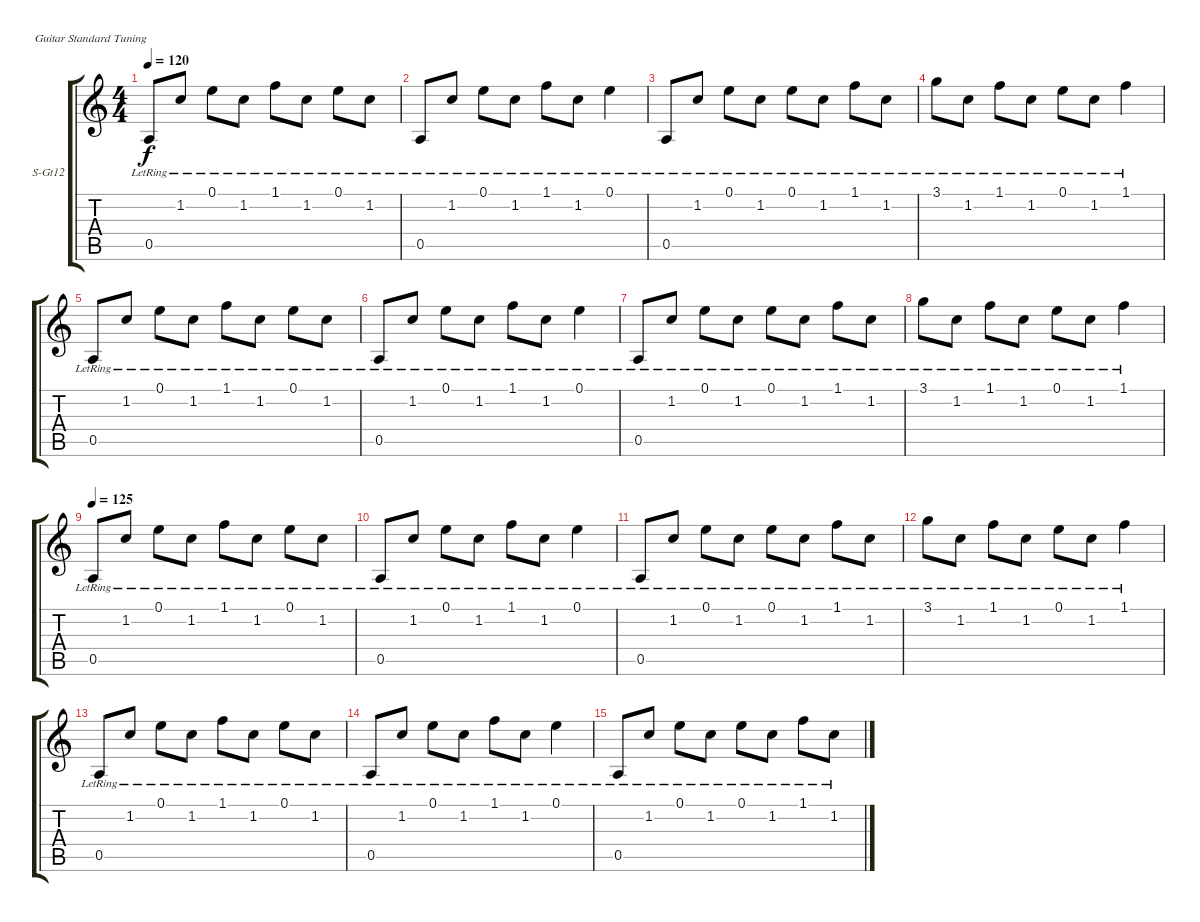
\defaultSystemsLayout 4
\bracketExtendMode groupsimilarinstruments
\firstSystemTrackNameOrientation horizontal
\otherSystemsTrackNameOrientation horizontal
\track ("Guitar Duble 12 String" "S-Gt12") {instrument acousticguitarsteel}
\staff {score tabs}
\tuning (E4 B3 G3 D3 A2 E2)
\ts (4 4)
\tempo 120
\clef g2
\ks c
0.5{lr}.8{dy f} 1.2{lr}.8 0.1{lr}.8 1.2{lr}.8 1.1{lr}.8 1.2{lr}.8 0.1{lr}.8 1.2{lr}.8 |
0.5{lr}.8 1.2{lr}.8 0.1{lr}.8 1.2{lr}.8 1.1{lr}.8 1.2{lr}.8 0.1{lr}.4 |
0.5{lr}.8 1.2{lr}.8 0.1{lr}.8 1.2{lr}.8 0.1{lr}.8 1.2{lr}.8 1.1{lr}.8 1.2{lr}.8 |
3.1{lr}.8 1.2{lr}.8 1.1{lr}.8 1.2{lr}.8 0.1{lr}.8 1.2{lr}.8 1.1{lr}.4 |
0.5{lr}.8 1.2{lr}.8 0.1{lr}.8 1.2{lr}.8 1.1{lr}.8 1.2{lr}.8 0.1{lr}.8 1.2{lr}.8 |
0.5{lr}.8 1.2{lr}.8 0.1{lr}.8 1.2{lr}.8 1.1{lr}.8 1.2{lr}.8 0.1{lr}.4 |
0.5{lr}.8 1.2{lr}.8 0.1{lr}.8 1.2{lr}.8 0.1{lr}.8 1.2{lr}.8 1.1{lr}.8 1.2{lr}.8 |
3.1{lr}.8 1.2{lr}.8 1.1{lr}.8 1.2{lr}.8 0.1{lr}.8 1.2{lr}.8 1.1{lr}.4 |
\tempo 125
0.5{lr}.8 1.2{lr}.8 0.1{lr}.8 1.2{lr}.8 1.1{lr}.8 1.2{lr}.8 0.1{lr}.8 1.2{lr}.8 |
0.5{lr}.8 1.2{lr}.8 0.1{lr}.8 1.2{lr}.8 1.1{lr}.8 1.2{lr}.8 0.1{lr}.4 |
0.5{lr}.8 1.2{lr}.8 0.1{lr}.8 1.2{lr}.8 0.1{lr}.8 1.2{lr}.8 1.1{lr}.8 1.2{lr}.8 |
3.1{lr}.8 1.2{lr}.8 1.1{lr}.8 1.2{lr}.8 0.1{lr}.8 1.2{lr}.8 1.1{lr}.4 |
0.5{lr}.8 1.2{lr}.8 0.1{lr}.8 1.2{lr}.8 1.1{lr}.8 1.2{lr}.8 0.1{lr}.8 1.2{lr}.8 |
0.5{lr}.8 1.2{lr}.8 0.1{lr}.8 1.2{lr}.8 1.1{lr}.8 1.2{lr}.8 0.1{lr}.4 |
0.5{lr}.8 1.2{lr}.8 0.1{lr}.8 1.2{lr}.8 0.1{lr}.8 1.2{lr}.8 1.1{lr}.8 1.2{lr}.8
